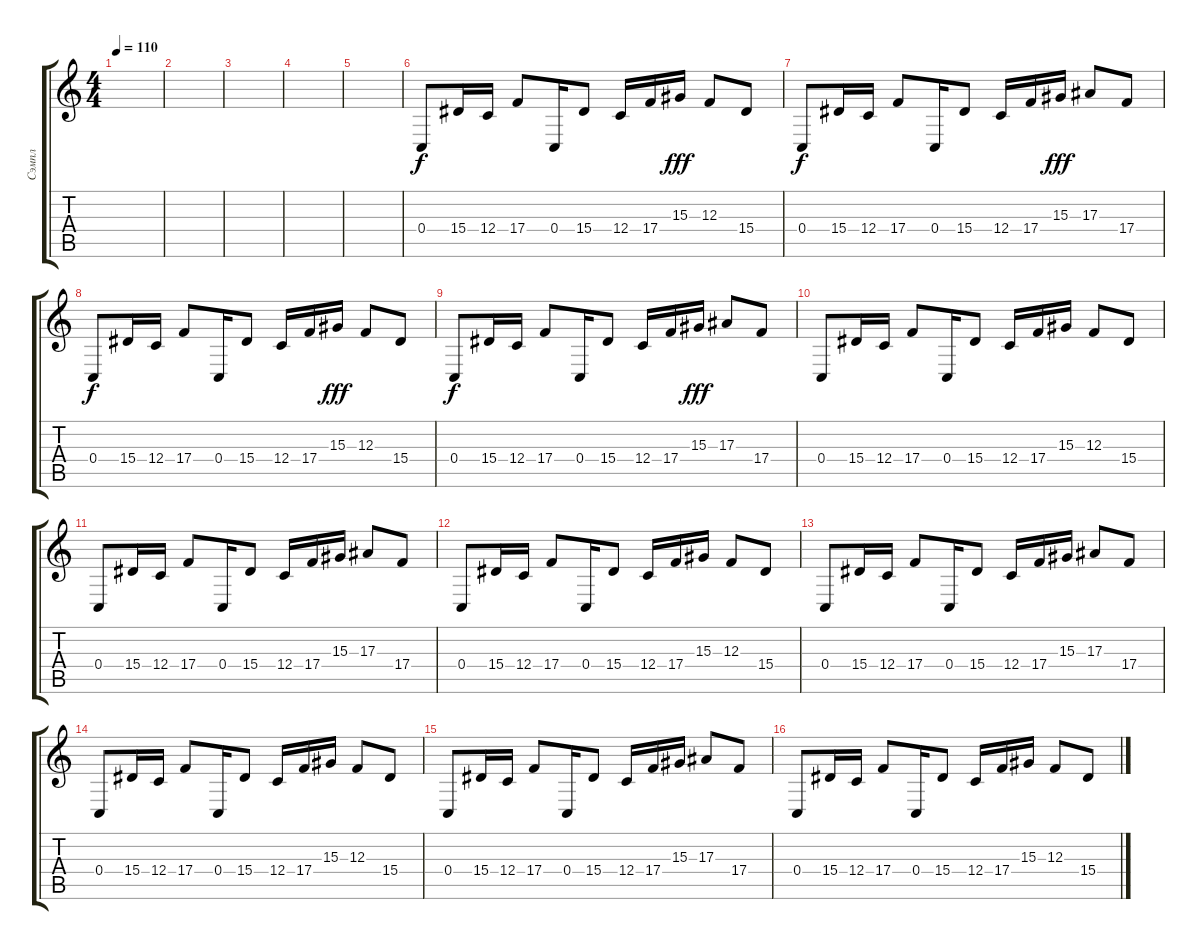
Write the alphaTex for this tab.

\track ("Сэмпл" "Сэмпл") {instrument lead1square}
\staff {score tabs}
\tuning (D4 A3 F3 C3 G2 C2) {hide}
\ts (4 4)
\tempo 110
\clef g2
\ks c
|
|
|
|
|
0.4.8 15.4.16 12.4.16 17.4.8 0.4.16 15.4.8 12.4.16 17.4.16 15.3.16{dy fff} 12.3.8 15.4.8 |
0.4.8{dy f} 15.4.16 12.4.16 17.4.8 0.4.16 15.4.8 12.4.16 17.4.16 15.3.16{dy fff} 17.3.8 17.4.8 |
0.4.8{dy f} 15.4.16 12.4.16 17.4.8 0.4.16 15.4.8 12.4.16 17.4.16 15.3.16{dy fff} 12.3.8 15.4.8 |
0.4.8{dy f} 15.4.16 12.4.16 17.4.8 0.4.16 15.4.8 12.4.16 17.4.16 15.3.16{dy fff} 17.3.8 17.4.8 |
0.4.8 15.4.16 12.4.16 17.4.8 0.4.16 15.4.8 12.4.16 17.4.16 15.3.16 12.3.8 15.4.8 |
0.4.8 15.4.16 12.4.16 17.4.8 0.4.16 15.4.8 12.4.16 17.4.16 15.3.16 17.3.8 17.4.8 |
0.4.8 15.4.16 12.4.16 17.4.8 0.4.16 15.4.8 12.4.16 17.4.16 15.3.16 12.3.8 15.4.8 |
0.4.8 15.4.16 12.4.16 17.4.8 0.4.16 15.4.8 12.4.16 17.4.16 15.3.16 17.3.8 17.4.8 |
0.4.8 15.4.16 12.4.16 17.4.8 0.4.16 15.4.8 12.4.16 17.4.16 15.3.16 12.3.8 15.4.8 |
0.4.8 15.4.16 12.4.16 17.4.8 0.4.16 15.4.8 12.4.16 17.4.16 15.3.16 17.3.8 17.4.8 |
0.4.8 15.4.16 12.4.16 17.4.8 0.4.16 15.4.8 12.4.16 17.4.16 15.3.16 12.3.8 15.4.8
